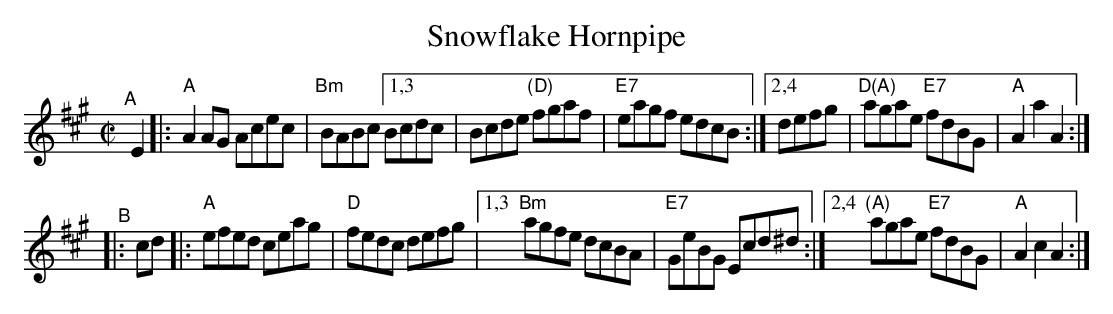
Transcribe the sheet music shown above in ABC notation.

X:1
T: Snowflake Hornpipe
M: C|
L: 1/8
K: A
"^A"[|] E2 |:\
"A"A2AG Acec | "Bm"BABc [1,3 Bcdc | Bcde "(D)"fgaf | "E7"eagf edcB \
                      :|[2,4 defg | "D(A)"agae "E7"fdBG | "A"A2a2 A2 :|
"^B"|: cd |:\
"A"efed ceag | "D"fedc defg |[1,3 "Bm"agfe dcBA | "E7"GeBG Ecd^d \
                           :|[2,4 "(A)"agae "E7"fdBG | "A"A2c2 A2 :|
